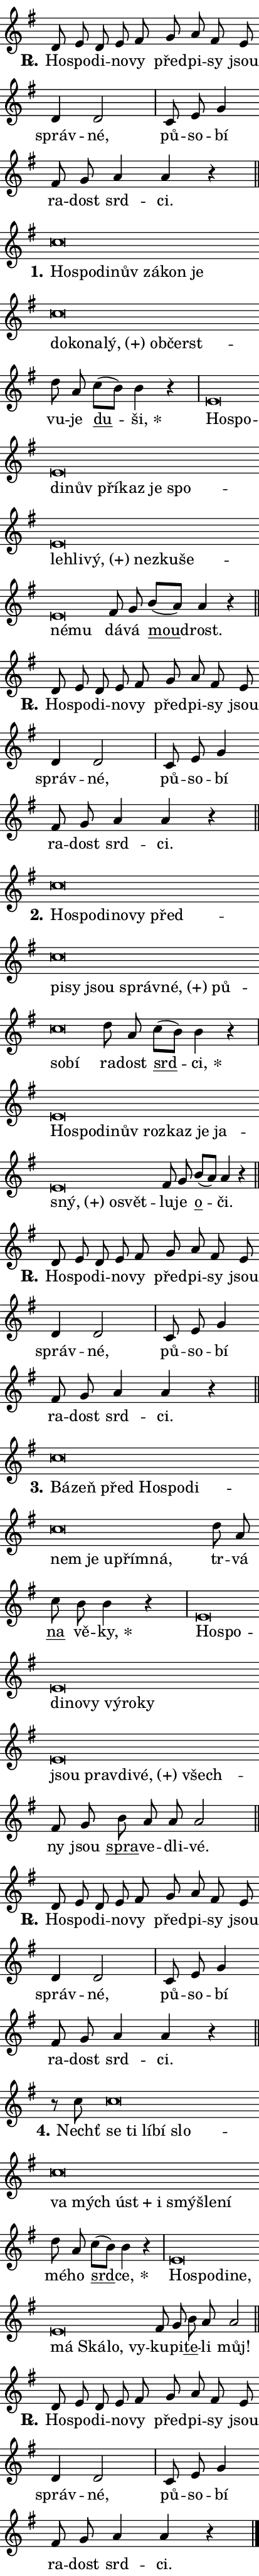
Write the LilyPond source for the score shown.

\version "2.22.1"
\header { tagline = "" }
\paper {
  indent = 0\cm
  top-margin = 0\cm
  right-margin = 0\cm
  bottom-margin = 0\cm
  left-margin = 0\cm
  paper-width = 7\cm
  page-breaking = #ly:one-page-breaking
  system-system-spacing.basic-distance = #11
  score-system-spacing.basic-distance = #11
  ragged-last = ##f
}


%% Author: Thomas Morley
%% https://lists.gnu.org/archive/html/lilypond-user/2020-05/msg00002.html
#(define (line-position grob)
"Returns position of @var[grob} in current system:
   @code{'start}, if at first time-step
   @code{'end}, if at last time-step
   @code{'middle} otherwise
"
  (let* ((col (ly:item-get-column grob))
         (ln (ly:grob-object col 'left-neighbor))
         (rn (ly:grob-object col 'right-neighbor))
         (col-to-check-left (if (ly:grob? ln) ln col))
         (col-to-check-right (if (ly:grob? rn) rn col))
         (break-dir-left
           (and
             (ly:grob-property col-to-check-left 'non-musical #f)
             (ly:item-break-dir col-to-check-left)))
         (break-dir-right
           (and
             (ly:grob-property col-to-check-right 'non-musical #f)
             (ly:item-break-dir col-to-check-right))))
        (cond ((eqv? 1 break-dir-left) 'start)
              ((eqv? -1 break-dir-right) 'end)
              (else 'middle))))

#(define (tranparent-at-line-position vctor)
  (lambda (grob)
  "Relying on @code{line-position} select the relevant enry from @var{vctor}.
Used to determine transparency,"
    (case (line-position grob)
      ((end) (not (vector-ref vctor 0)))
      ((middle) (not (vector-ref vctor 1)))
      ((start) (not (vector-ref vctor 2))))))

noteHeadBreakVisibility =
#(define-music-function (break-visibility)(vector?)
"Makes @code{NoteHead}s transparent relying on @var{break-visibility}"
#{
  \override NoteHead.transparent =
    #(tranparent-at-line-position break-visibility)
#})

#(define delete-ledgers-for-transparent-note-heads
  (lambda (grob)
    "Reads whether a @code{NoteHead} is transparent.
If so this @code{NoteHead} is removed from @code{'note-heads} from
@var{grob}, which is supposed to be @code{LedgerLineSpanner}.
As a result ledgers are not printed for this @code{NoteHead}"
    (let* ((nhds-array (ly:grob-object grob 'note-heads))
           (nhds-list
             (if (ly:grob-array? nhds-array)
                 (ly:grob-array->list nhds-array)
                 '()))
           ;; Relies on the transparent-property being done before
           ;; Staff.LedgerLineSpanner.after-line-breaking is executed.
           ;; This is fragile ...
           (to-keep
             (remove
               (lambda (nhd)
                 (ly:grob-property nhd 'transparent #f))
               nhds-list)))
      ;; TODO find a better method to iterate over grob-arrays, similiar
      ;; to filter/remove etc for lists
      ;; For now rebuilt from scratch
      (set! (ly:grob-object grob 'note-heads)  '())
      (for-each
        (lambda (nhd)
          (ly:pointer-group-interface::add-grob grob 'note-heads nhd))
        to-keep))))

hideNotes = {
  \noteHeadBreakVisibility #begin-of-line-visible
}
unHideNotes = {
  \noteHeadBreakVisibility #all-visible
}

% work-around for resetting accidentals
% https://lilypond.org/doc/v2.23/Documentation/notation/displaying-rhythms#unmetered-music
cadenzaMeasure = {
  \cadenzaOff
  \partial 1024 s1024
  \cadenzaOn
}

#(define-markup-command (accent layout props text) (markup?)
  "Underline accented syllable"
  (interpret-markup layout props
    #{\markup \override #'(offset . 4.3) \underline { #text }#}))

responsum = \markup \concat {
  "R" \hspace #-1.05 \path #0.1 #'((moveto 0 0.07) (lineto 0.9 0.8)) \hspace #0.05 "."
}

\layout {
    \context {
        \Staff
        \remove "Time_signature_engraver"
        \override LedgerLineSpanner.after-line-breaking = #delete-ledgers-for-transparent-note-heads
    }
    \context {
        \Voice {
            \override NoteHead.output-attributes = #'((class . "notehead"))
            \override Hairpin.height = #0.55
        }
    }
    \context {
        \Lyrics {
            \override StanzaNumber.output-attributes = #'((class . "stanzanumber"))
            \override LyricSpace.minimum-distance = #0.9
            \override LyricText.font-name = #"TeX Gyre Schola"
            \override LyricText.font-size = 1
            \override StanzaNumber.font-name = #"TeX Gyre Schola Bold"
            \override StanzaNumber.font-size = 1
        }
    }
}

% magnetic-lyrics.ily
%
%   written by
%     Jean Abou Samra <jean@abou-samra.fr>
%     Werner Lemberg <wl@gnu.org>
%
%   adapted by
%     Jiri Hon <jiri.hon@gmail.com>
%
% Version 2022-Apr-15

% https://www.mail-archive.com/lilypond-user@gnu.org/msg149350.html

#(define (Left_hyphen_pointer_engraver context)
   "Collect syllable-hyphen-syllable occurrences in lyrics and store
them in properties.  This engraver only looks to the left.  For
example, if the lyrics input is @code{foo -- bar}, it does the
following.

@itemize @bullet
@item
Set the @code{text} property of the @code{LyricHyphen} grob between
@q{foo} and @q{bar} to @code{foo}.

@item
Set the @code{left-hyphen} property of the @code{LyricText} grob with
text @q{foo} to the @code{LyricHyphen} grob between @q{foo} and
@q{bar}.
@end itemize

Use this auxiliary engraver in combination with the
@code{lyric-@/text::@/apply-@/magnetic-@/offset!} hook."
   (let ((hyphen #f)
         (text #f))
     (make-engraver
      (acknowledgers
       ((lyric-syllable-interface engraver grob source-engraver)
        (set! text grob)))
      (end-acknowledgers
       ((lyric-hyphen-interface engraver grob source-engraver)
        ;(when (not (grob::has-interface grob 'lyric-space-interface))
          (set! hyphen grob)));)
      ((stop-translation-timestep engraver)
       (when (and text hyphen)
         (ly:grob-set-object! text 'left-hyphen hyphen))
       (set! text #f)
       (set! hyphen #f)))))

#(define (lyric-text::apply-magnetic-offset! grob)
   "If the space between two syllables is less than the value in
property @code{LyricText@/.details@/.squash-threshold}, move the right
syllable to the left so that it gets concatenated with the left
syllable.

Use this function as a hook for
@code{LyricText@/.after-@/line-@/breaking} if the
@code{Left_@/hyphen_@/pointer_@/engraver} is active."
   (let ((hyphen (ly:grob-object grob 'left-hyphen #f)))
     (when hyphen
       (let ((left-text (ly:spanner-bound hyphen LEFT)))
         (when (grob::has-interface left-text 'lyric-syllable-interface)
           (let* ((common (ly:grob-common-refpoint grob left-text X))
                  (this-x-ext (ly:grob-extent grob common X))
                  (left-x-ext
                   (begin
                     ;; Trigger magnetism for left-text.
                     (ly:grob-property left-text 'after-line-breaking)
                     (ly:grob-extent left-text common X)))
                  ;; `delta` is the gap width between two syllables.
                  (delta (- (interval-start this-x-ext)
                            (interval-end left-x-ext)))
                  (details (ly:grob-property grob 'details))
                  (threshold (assoc-get 'squash-threshold details 0.2)))
             (when (< delta threshold)
               (let* (;; We have to manipulate the input text so that
                      ;; ligatures crossing syllable boundaries are not
                      ;; disabled.  For languages based on the Latin
                      ;; script this is essentially a beautification.
                      ;; However, for non-Western scripts it can be a
                      ;; necessity.
                      (lt (ly:grob-property left-text 'text))
                      (rt (ly:grob-property grob 'text))
                      (is-space (grob::has-interface hyphen 'lyric-space-interface))
                      (space (if is-space " " ""))
                      (space-markup (grob-interpret-markup grob " "))
                      (space-size (interval-length (ly:stencil-extent space-markup X)))
                      (extra-delta (if is-space space-size 0))
                      ;; Append new syllable.
                      (ltrt-space (if (and (string? lt) (string? rt))
                                (string-append lt space rt)
                                (make-concat-markup (list lt space rt))))
                      ;; Right-align `ltrt` to the right side.
                      (ltrt-space-markup (grob-interpret-markup
                               grob
                               (make-translate-markup
                                (cons (interval-length this-x-ext) 0)
                                (make-right-align-markup ltrt-space)))))
                 (begin
                   ;; Don't print `left-text`.
                   (ly:grob-set-property! left-text 'stencil #f)
                   ;; Set text and stencil (which holds all collected
                   ;; syllables so far) and shift it to the left.
                   (ly:grob-set-property! grob 'text ltrt-space)
                   (ly:grob-set-property! grob 'stencil ltrt-space-markup)
                   (ly:grob-translate-axis! grob (- (- delta extra-delta)) X))))))))))


#(define (lyric-hyphen::displace-bounds-first grob)
   ;; Make very sure this callback isn't triggered too early.
   (let ((left (ly:spanner-bound grob LEFT))
         (right (ly:spanner-bound grob RIGHT)))
     (ly:grob-property left 'after-line-breaking)
     (ly:grob-property right 'after-line-breaking)
     (ly:lyric-hyphen::print grob)))

squashThreshold = #0.4

\layout {
  \context {
    \Lyrics
    \consists #Left_hyphen_pointer_engraver
    \override LyricText.after-line-breaking =
      #lyric-text::apply-magnetic-offset!
    \override LyricHyphen.stencil = #lyric-hyphen::displace-bounds-first
    \override LyricText.details.squash-threshold = \squashThreshold
    \override LyricHyphen.minimum-distance = 0
    \override LyricHyphen.minimum-length = \squashThreshold
  }
}

squash = \override LyricText.details.squash-threshold = 9999
unSquash = \override LyricText.details.squash-threshold = \squashThreshold

left = \override LyricText.self-alignment-X = #LEFT
unLeft = \revert LyricText.self-alignment-X

starOffset = #(lambda (grob) 
                (let ((x_offset (ly:self-alignment-interface::aligned-on-x-parent grob)))
                  (if (= x_offset 0) 0 (+ x_offset 1.2))))

star = #(define-music-function (syllable)(string?)
"Append star separator at the end of a syllable"
#{
  \once \override LyricText.X-offset = #starOffset
  \lyricmode { \markup {
    #syllable
    \override #'((font-name . "TeX Gyre Schola Bold")) \hspace #0.2 \lower #0.65 \larger "*"
  } }
#})

starAccent = #(define-music-function (syllable)(string?)
"Append star separator at the end of a syllable and make accent"
#{
  \once \override LyricText.X-offset = #starOffset
  \lyricmode { \markup {
    \accent #syllable
    \override #'((font-name . "TeX Gyre Schola Bold")) \hspace #0.2 \lower #0.65 \larger "*"
  } }
#})

breath = #(define-music-function (syllable)(string?)
"Append breathing indicator at the end of a syllable"
#{
  \lyricmode { \markup { #syllable "+" } }
#})

optionalBreath = #(define-music-function (syllable)(string?)
"Append optional breathing indicator at the end of a syllable"
#{
  \lyricmode { \markup { #syllable "(+)" } }
#})


\score {
    <<
        \new Voice = "melody" { \cadenzaOn \key g \major \relative { d'8 e d e fis \bar "" g a fis e \bar "" d4 d2 \cadenzaMeasure \bar "|" c8 e g4 \bar "" fis8 g a4 a r \cadenzaMeasure \bar "||" \break }
\relative { c''\breve*1/16 \hideNotes \breve*1/16 \bar "" \breve*1/16 \bar "" \breve*1/16 \bar "" \breve*1/16 \bar "" \breve*1/16 \bar "" \breve*1/16 \bar "" \breve*1/16 \bar "" \breve*1/16 \bar "" \breve*1/16 \bar "" \breve*1/16 \bar "" \breve*1/16 \breve*1/16 \bar "" \unHideNotes d8 a \bar "" c[( b)] b4 r \cadenzaMeasure \bar "|" e,\breve*1/16 \hideNotes \breve*1/16 \bar "" \breve*1/16 \bar "" \breve*1/16 \bar "" \breve*1/16 \bar "" \breve*1/16 \bar "" \breve*1/16 \bar "" \breve*1/16 \bar "" \breve*1/16 \bar "" \breve*1/16 \bar "" \breve*1/16 \bar "" \breve*1/16 \bar "" \breve*1/16 \bar "" \breve*1/16 \bar "" \breve*1/16 \breve*1/16 \bar "" \unHideNotes fis8 g \bar "" b[( a)] a4 r \cadenzaMeasure \bar "||" \break }
\relative { d'8 e d e fis \bar "" g a fis e \bar "" d4 d2 \cadenzaMeasure \bar "|" c8 e g4 \bar "" fis8 g a4 a r \cadenzaMeasure \bar "||" \break }
\relative { c''\breve*1/16 \hideNotes \breve*1/16 \bar "" \breve*1/16 \bar "" \breve*1/16 \bar "" \breve*1/16 \bar "" \breve*1/16 \bar "" \breve*1/16 \bar "" \breve*1/16 \bar "" \breve*1/16 \bar "" \breve*1/16 \bar "" \breve*1/16 \bar "" \breve*1/16 \bar "" \breve*1/16 \breve*1/16 \bar "" \unHideNotes d8 a \bar "" c[( b)] b4 r \cadenzaMeasure \bar "|" e,\breve*1/16 \hideNotes \breve*1/16 \bar "" \breve*1/16 \bar "" \breve*1/16 \bar "" \breve*1/16 \bar "" \breve*1/16 \bar "" \breve*1/16 \bar "" \breve*1/16 \bar "" \breve*1/16 \bar "" \breve*1/16 \breve*1/16 \bar "" \unHideNotes fis8 g \bar "" b[( a)] a4 r \cadenzaMeasure \bar "||" \break }
\relative { d'8 e d e fis \bar "" g a fis e \bar "" d4 d2 \cadenzaMeasure \bar "|" c8 e g4 \bar "" fis8 g a4 a r \cadenzaMeasure \bar "||" \break }
\relative { c''\breve*1/16 \hideNotes \breve*1/16 \bar "" \breve*1/16 \bar "" \breve*1/16 \bar "" \breve*1/16 \bar "" \breve*1/16 \bar "" \breve*1/16 \bar "" \breve*1/16 \bar "" \breve*1/16 \bar "" \breve*1/16 \breve*1/16 \bar "" \unHideNotes d8 a \bar "" c b b4 r \cadenzaMeasure \bar "|" e,\breve*1/16 \hideNotes \breve*1/16 \bar "" \breve*1/16 \bar "" \breve*1/16 \bar "" \breve*1/16 \bar "" \breve*1/16 \bar "" \breve*1/16 \bar "" \breve*1/16 \bar "" \breve*1/16 \bar "" \breve*1/16 \bar "" \breve*1/16 \bar "" \breve*1/16 \breve*1/16 \bar "" \unHideNotes fis8 g \bar "" b a a a2 \cadenzaMeasure \bar "||" \break }
\relative { d'8 e d e fis \bar "" g a fis e \bar "" d4 d2 \cadenzaMeasure \bar "|" c8 e g4 \bar "" fis8 g a4 a r \cadenzaMeasure \bar "||" \break }
\relative { r8 c''8 c\breve*1/16 \hideNotes \breve*1/16 \bar "" \breve*1/16 \bar "" \breve*1/16 \bar "" \breve*1/16 \bar "" \breve*1/16 \bar "" \breve*1/16 \bar "" \breve*1/16 \bar "" \breve*1/16 \bar "" \breve*1/16 \bar "" \breve*1/16 \breve*1/16 \bar "" \unHideNotes d8 a \bar "" c[( b)] b4 r \cadenzaMeasure \bar "|" e,\breve*1/16 \hideNotes \breve*1/16 \bar "" \breve*1/16 \bar "" \breve*1/16 \bar "" \breve*1/16 \bar "" \breve*1/16 \bar "" \breve*1/16 \breve*1/16 \bar "" \unHideNotes fis8 g \bar "" b a a2 \cadenzaMeasure \bar "||" \break }
\relative { d'8 e d e fis \bar "" g a fis e \bar "" d4 d2 \cadenzaMeasure \bar "|" c8 e g4 \bar "" fis8 g a4 a r \cadenzaMeasure \bar "||" \break } \bar "|." }
        \new Lyrics \lyricsto "melody" { \lyricmode { \set stanza = \responsum
Ho -- spo -- di -- no -- vy před -- pi -- sy jsou správ -- né, pů -- so -- bí ra -- dost srd -- ci.
\set stanza = "1."
\left Ho -- \squash spo -- di -- nův zá -- kon je do -- ko -- na -- \optionalBreath lý, ob -- čerst -- \unLeft \unSquash vu -- je \markup \accent du -- \star ši, \left Ho -- \squash spo -- di -- nův pří -- kaz je spo -- leh -- li -- \optionalBreath vý, ne -- zku -- še -- né -- mu \unLeft \unSquash dá -- vá \markup \accent mou -- drost.
\set stanza = \responsum
Ho -- spo -- di -- no -- vy před -- pi -- sy jsou správ -- né, pů -- so -- bí ra -- dost srd -- ci.
\set stanza = "2."
\left Ho -- \squash spo -- di -- no -- vy před -- pi -- sy jsou správ -- \optionalBreath né, pů -- so -- bí \unLeft \unSquash ra -- dost \markup \accent srd -- \star ci, \left Ho -- \squash spo -- di -- nův roz -- kaz je ja -- \optionalBreath sný, o -- svět -- \unLeft \unSquash lu -- je \markup \accent o -- či.
\set stanza = \responsum
Ho -- spo -- di -- no -- vy před -- pi -- sy jsou správ -- né, pů -- so -- bí ra -- dost srd -- ci.
\set stanza = "3."
\left Bá -- \squash zeň před Ho -- spo -- di -- nem je u -- přím -- ná, \unLeft \unSquash tr -- vá \markup \accent na vě -- \star ky, \left Ho -- \squash spo -- di -- no -- vy vý -- ro -- ky jsou prav -- di -- \optionalBreath vé, všech -- \unLeft \unSquash ny jsou \markup \accent spra -- ve -- dli -- vé.
\set stanza = \responsum
Ho -- spo -- di -- no -- vy před -- pi -- sy jsou správ -- né, pů -- so -- bí ra -- dost srd -- ci.
\set stanza = "4."
Nechť \left se \squash ti lí -- bí slo -- va mých \breath "úst" i smý -- šle -- ní \unLeft \unSquash mé -- ho \markup \accent srd -- \star ce, \left Ho -- \squash spo -- di -- ne, má Ská -- lo, vy -- \unLeft \unSquash ku -- pi -- \markup \accent te -- li můj!
\set stanza = \responsum
Ho -- spo -- di -- no -- vy před -- pi -- sy jsou správ -- né, pů -- so -- bí ra -- dost srd -- ci. } }
    >>
    \layout {}
}
